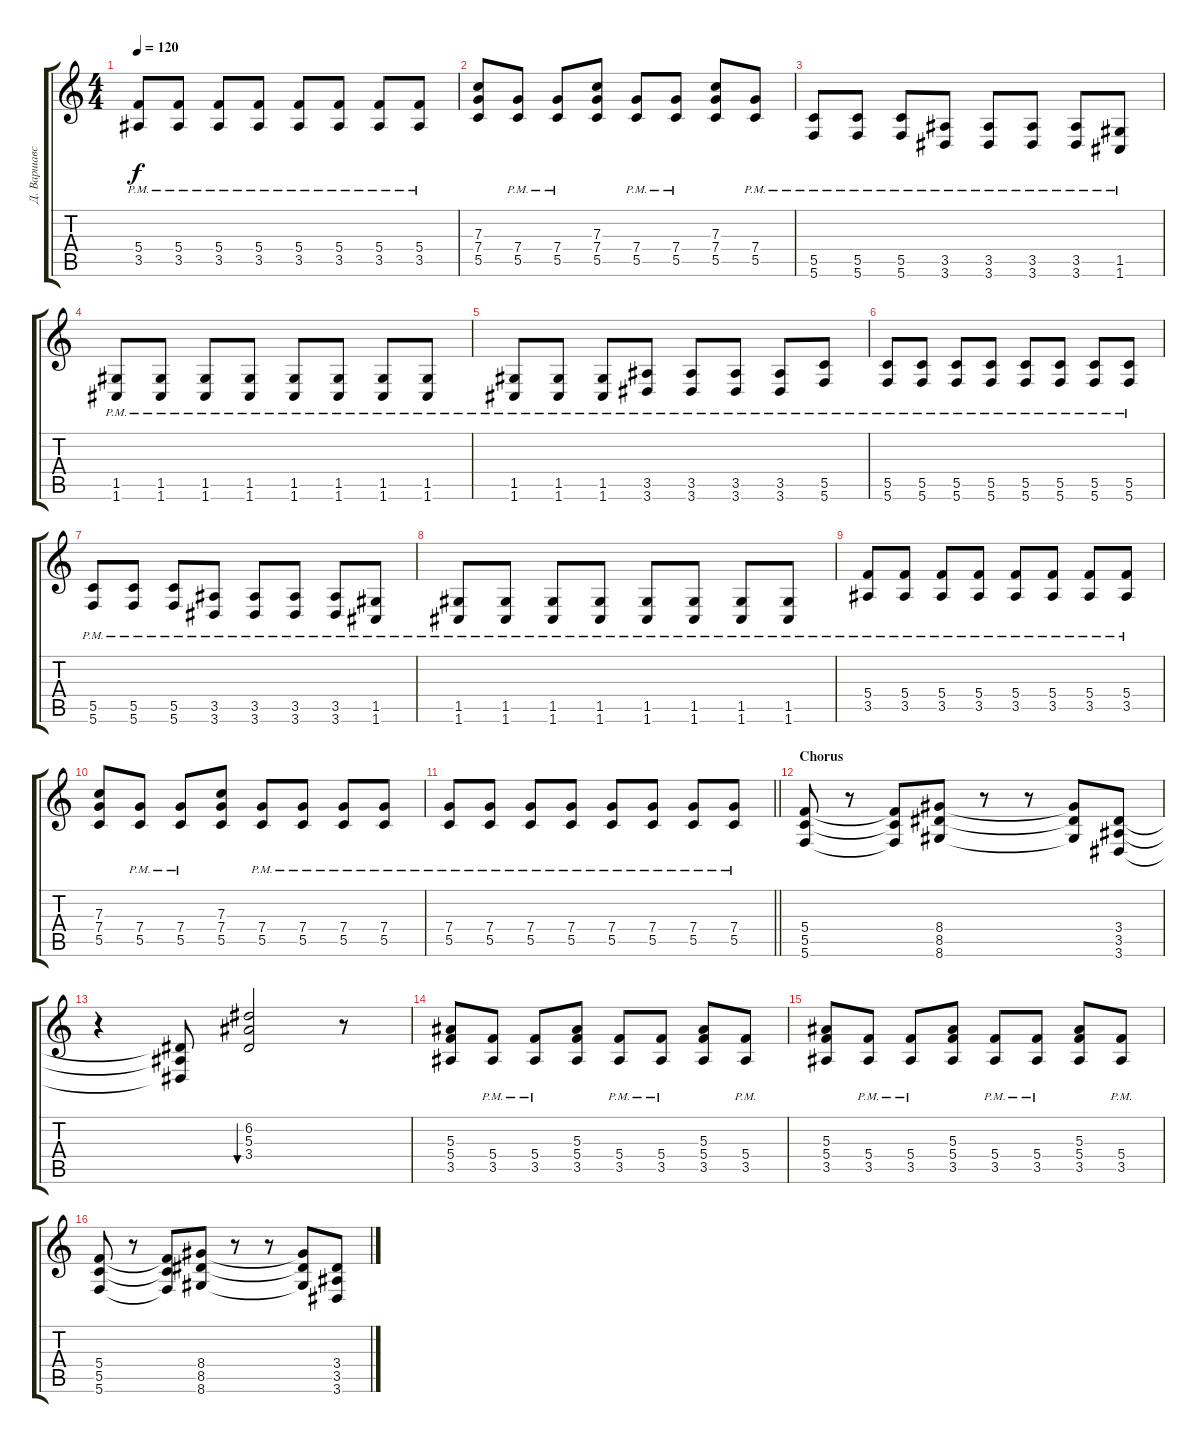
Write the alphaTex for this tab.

\track ("Д. Варшавский" "Д. Варшавс") {instrument distortionguitar}
\staff {score tabs}
\tuning (D4 A3 F3 C3 G2 C2) {hide}
\ts (4 4)
\tempo 120
\clef g2
\ks c
(5.4{pm} 3.5{pm}).8{dy f} (5.4{pm} 3.5{pm}).8 (5.4{pm} 3.5{pm}).8 (5.4{pm} 3.5{pm}).8 (5.4{pm} 3.5{pm}).8 (5.4{pm} 3.5{pm}).8 (5.4{pm} 3.5{pm}).8 (5.4{pm} 3.5{pm}).8 |
(7.3 7.4 5.5).8 (7.4{pm} 5.5{pm}).8 (7.4{pm} 5.5{pm}).8 (7.3 7.4 5.5).8 (7.4{pm} 5.5{pm}).8 (7.4{pm} 5.5{pm}).8 (7.3 7.4 5.5).8 (7.4{pm} 5.5{pm}).8 |
(5.5{pm} 5.6{pm}).8 (5.5{pm} 5.6{pm}).8 (5.5{pm} 5.6{pm}).8 (3.5{pm} 3.6{pm}).8 (3.5{pm} 3.6{pm}).8 (3.5{pm} 3.6{pm}).8 (3.5{pm} 3.6{pm}).8 (1.5{pm} 1.6{pm}).8 |
(1.5{pm} 1.6{pm}).8 (1.5{pm} 1.6{pm}).8 (1.5{pm} 1.6{pm}).8 (1.5{pm} 1.6{pm}).8 (1.5{pm} 1.6{pm}).8 (1.5{pm} 1.6{pm}).8 (1.5{pm} 1.6{pm}).8 (1.5{pm} 1.6{pm}).8 |
(1.5{pm} 1.6{pm}).8 (1.5{pm} 1.6{pm}).8 (1.5{pm} 1.6{pm}).8 (3.5{pm} 3.6{pm}).8 (3.5{pm} 3.6{pm}).8 (3.5{pm} 3.6{pm}).8 (3.5{pm} 3.6{pm}).8 (5.5{pm} 5.6{pm}).8 |
(5.5{pm} 5.6{pm}).8 (5.5{pm} 5.6{pm}).8 (5.5{pm} 5.6{pm}).8 (5.5{pm} 5.6{pm}).8 (5.5{pm} 5.6{pm}).8 (5.5{pm} 5.6{pm}).8 (5.5{pm} 5.6{pm}).8 (5.5{pm} 5.6{pm}).8 |
(5.5{pm} 5.6{pm}).8 (5.5{pm} 5.6{pm}).8 (5.5{pm} 5.6{pm}).8 (3.5{pm} 3.6{pm}).8 (3.5{pm} 3.6{pm}).8 (3.5{pm} 3.6{pm}).8 (3.5{pm} 3.6{pm}).8 (1.5{pm} 1.6{pm}).8 |
(1.5{pm} 1.6{pm}).8 (1.5{pm} 1.6{pm}).8 (1.5{pm} 1.6{pm}).8 (1.5{pm} 1.6{pm}).8 (1.5{pm} 1.6{pm}).8 (1.5{pm} 1.6{pm}).8 (1.5{pm} 1.6{pm}).8 (1.5{pm} 1.6{pm}).8 |
(5.4{pm} 3.5{pm}).8 (5.4{pm} 3.5{pm}).8 (5.4{pm} 3.5{pm}).8 (5.4{pm} 3.5{pm}).8 (5.4{pm} 3.5{pm}).8 (5.4{pm} 3.5{pm}).8 (5.4{pm} 3.5{pm}).8 (5.4{pm} 3.5{pm}).8 |
(7.3 7.4 5.5).8 (7.4{pm} 5.5{pm}).8 (7.4{pm} 5.5{pm}).8 (7.3 7.4 5.5).8 (7.4{pm} 5.5{pm}).8 (7.4{pm} 5.5{pm}).8 (7.4{pm} 5.5{pm}).8 (7.4{pm} 5.5{pm}).8 |
\barLineRight lightlight
(7.4{pm} 5.5{pm}).8 (7.4{pm} 5.5{pm}).8 (7.4{pm} 5.5{pm}).8 (7.4{pm} 5.5{pm}).8 (7.4{pm} 5.5{pm}).8 (7.4{pm} 5.5{pm}).8 (7.4{pm} 5.5{pm}).8 (7.4{pm} 5.5{pm}).8 |
\section ("" "Chorus")
(5.4 5.5 5.6).8 r.8 (5.4{t} 5.5{t} 5.6{t}).8 (8.4 8.5 8.6).8 r.8 r.8 (8.4{t} 8.5{t} 8.6{t}).8 (3.4 3.5 3.6).8 |
r.4 (3.4{t} 3.5{t} 3.6{t}).8 (6.2 5.3 3.4).2{bu 60} r.8 |
(5.3 5.4 3.5).8 (5.4{pm} 3.5{pm}).8 (5.4{pm} 3.5{pm}).8 (5.3 5.4 3.5).8 (5.4{pm} 3.5{pm}).8 (5.4{pm} 3.5{pm}).8 (5.3 5.4 3.5).8 (5.4{pm} 3.5{pm}).8 |
(5.3 5.4 3.5).8 (5.4{pm} 3.5{pm}).8 (5.4{pm} 3.5{pm}).8 (5.3 5.4 3.5).8 (5.4{pm} 3.5{pm}).8 (5.4{pm} 3.5{pm}).8 (5.3 5.4 3.5).8 (5.4{pm} 3.5{pm}).8 |
(5.4 5.5 5.6).8 r.8 (5.4{t} 5.5{t} 5.6{t}).8 (8.4 8.5 8.6).8 r.8 r.8 (8.4{t} 8.5{t} 8.6{t}).8 (3.4 3.5 3.6).8
